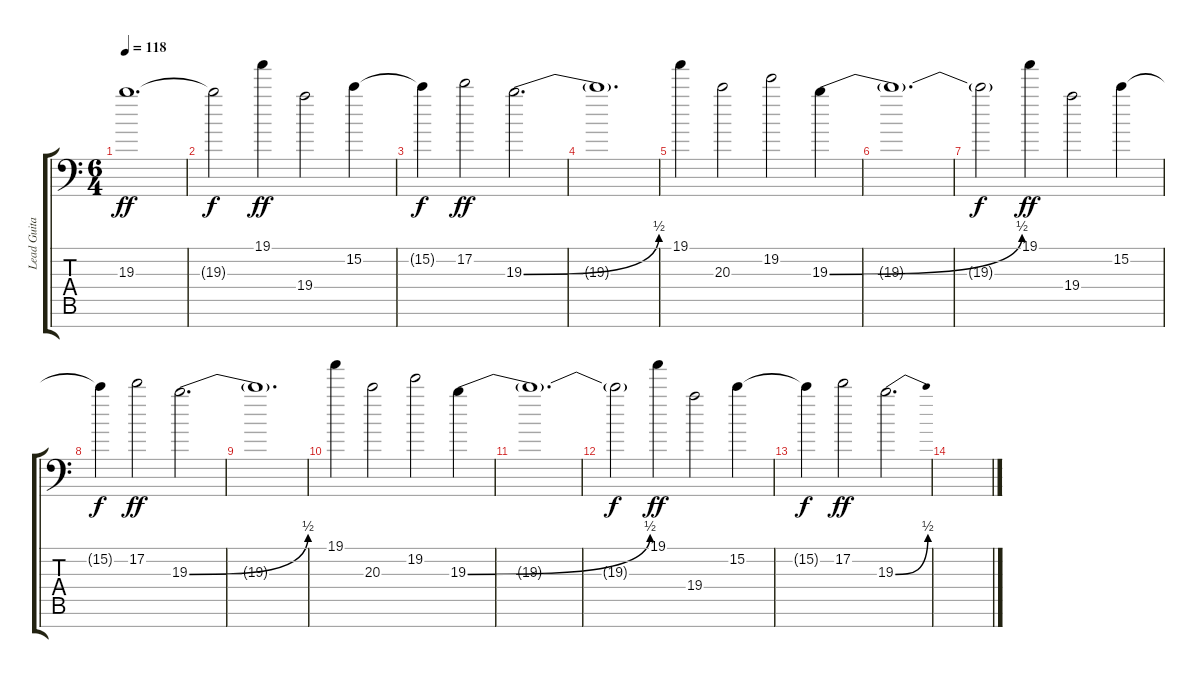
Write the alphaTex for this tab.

\track ("Lead Guitar #1" "Lead Guita") {instrument overdrivenguitar}
\staff {score tabs}
\tuning (D4 A3 E3 D3 A2 E2 A1) {hide}
\ts (6 4)
\tempo 118
\clef f4
\ks c
19.3{t}.1{d dy ff volume 5} |
\section ("" "")
19.3{t}.2{dy f} 19.1.4{dy ff volume 16} 19.4.2 15.2.4 |
15.2{t}.4{dy f} 17.2.2{dy ff} 19.3{be (bend 0 0 60 2)}.2{d} |
19.3{t}.1{d volume 5} |
19.1.4{volume 16} 20.3.2 19.2.2 19.3{be (bend 0 0 60 2)}.4 |
19.3{t}.1{d volume 5} |
19.3{t}.2{dy f} 19.1.4{dy ff volume 16} 19.4.2 15.2.4 |
15.2{t}.4{dy f} 17.2.2{dy ff} 19.3{be (bend 0 0 60 2)}.2{d} |
19.3{t}.1{d volume 5} |
19.1.4{volume 16} 20.3.2 19.2.2 19.3{be (bend 0 0 60 2)}.4 |
19.3{t}.1{d volume 5} |
19.3{t}.2{dy f} 19.1.4{dy ff volume 16} 19.4.2 15.2.4 |
15.2{t}.4{dy f} 17.2.2{dy ff} 19.3{be (bend 0 0 60 2)}.2{d} |
\section ("" "")
